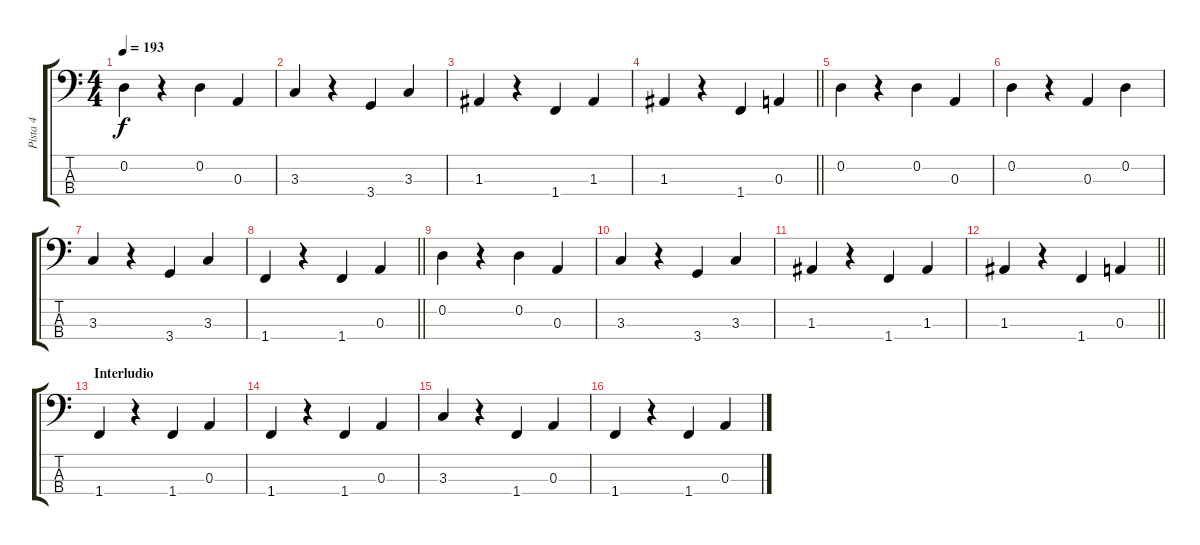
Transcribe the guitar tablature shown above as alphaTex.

\track ("Pista 4" "Pista 4") {instrument electricbasspick}
\staff {score tabs}
\tuning (G2 D2 A1 E1) {hide}
\ts (4 4)
\tempo 193
\clef f4
\ks c
0.2.4{dy f} r.4 0.2.4 0.3.4 |
3.3.4 r.4 3.4.4 3.3.4 |
1.3.4 r.4 1.4.4 1.3.4 |
\barLineRight lightlight
1.3.4 r.4 1.4.4 0.3.4 |
0.2.4 r.4 0.2.4 0.3.4 |
0.2.4 r.4 0.3.4 0.2.4 |
3.3.4 r.4 3.4.4 3.3.4 |
\barLineRight lightlight
1.4.4 r.4 1.4.4 0.3.4 |
0.2.4 r.4 0.2.4 0.3.4 |
3.3.4 r.4 3.4.4 3.3.4 |
1.3.4 r.4 1.4.4 1.3.4 |
\barLineRight lightlight
1.3.4 r.4 1.4.4 0.3.4 |
\section ("" "Interludio")
1.4.4 r.4 1.4.4 0.3.4 |
1.4.4 r.4 1.4.4 0.3.4 |
3.3.4 r.4 1.4.4 0.3.4 |
1.4.4 r.4 1.4.4 0.3.4
